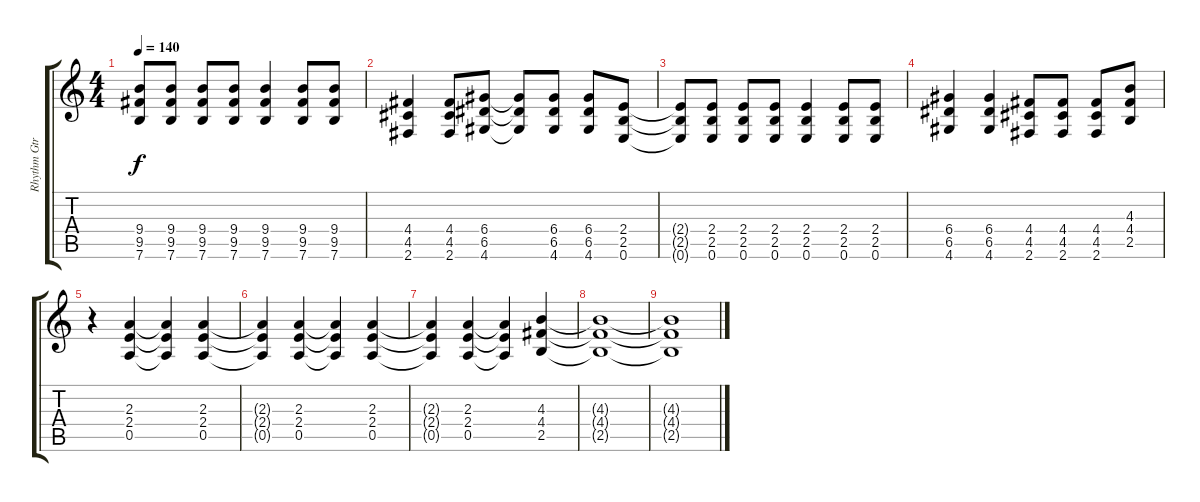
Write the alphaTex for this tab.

\track ("Rhythm Gtr" "Rhythm Gtr") {instrument distortionguitar}
\staff {score tabs}
\tuning (E4 B3 G3 D3 A2 E2) {hide}
\ts (4 4)
\tempo 140
\clef g2
\ks c
(9.4{t} 9.5{t} 7.6{t}).8{dy f} (9.4 9.5 7.6).8 (9.4 9.5 7.6).8 (9.4 9.5 7.6).8 (9.4 9.5 7.6).4 (9.4 9.5 7.6).8 (9.4 9.5 7.6).8 |
(4.4 4.5 2.6).4 (4.4 4.5 2.6).8 (6.4 6.5 4.6).8 (6.4{t} 6.5{t} 4.6{t}).8 (6.4 6.5 4.6).8 (6.4 6.5 4.6).8 (2.4 2.5 0.6).8 |
(2.4{t} 2.5{t} 0.6{t}).8 (2.4 2.5 0.6).8 (2.4 2.5 0.6).8 (2.4 2.5 0.6).8 (2.4 2.5 0.6).4 (2.4 2.5 0.6).8 (2.4 2.5 0.6).8 |
(6.4 6.5 4.6).4 (6.4 6.5 4.6).4 (4.4 4.5 2.6).8 (4.4 4.5 2.6).8 (4.4 4.5 2.6).8 (4.3 4.4 2.5).8 |
r.4 (2.3 2.4 0.5).4 (2.3{t} 2.4{t} 0.5{t}).4 (2.3 2.4 0.5).4 |
(2.3{t} 2.4{t} 0.5{t}).4 (2.3 2.4 0.5).4 (2.3{t} 2.4{t} 0.5{t}).4 (2.3 2.4 0.5).4 |
(2.3{t} 2.4{t} 0.5{t}).4 (2.3 2.4 0.5).4 (2.3{t} 2.4{t} 0.5{t}).4 (4.3 4.4 2.5).4 |
(4.3{t} 4.4{t} 2.5{t}).1 |
(4.3{t} 4.4{t} 2.5{t}).1
